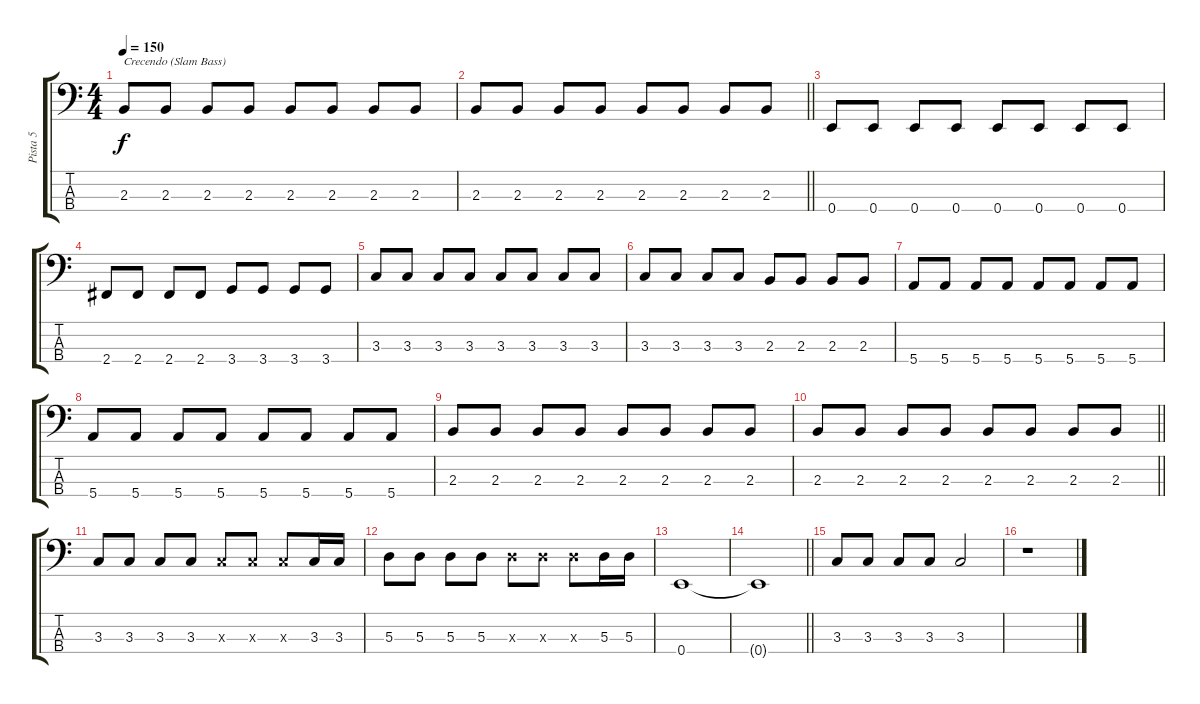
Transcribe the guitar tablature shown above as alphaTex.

\track ("Pista 5" "Pista 5") {instrument electricbassfinger}
\staff {score tabs}
\tuning (G2 D2 A1 E1) {hide}
\ts (4 4)
\tempo 150
\clef f4
\ks c
2.3.8{txt "Crecendo (Slam Bass)" dy f} 2.3.8 2.3.8 2.3.8 2.3.8 2.3.8 2.3.8 2.3.8 |
\barLineRight lightlight
2.3.8 2.3.8 2.3.8 2.3.8 2.3.8 2.3.8 2.3.8 2.3.8 |
0.4.8 0.4.8 0.4.8 0.4.8 0.4.8 0.4.8 0.4.8 0.4.8 |
2.4.8 2.4.8 2.4.8 2.4.8 3.4.8 3.4.8 3.4.8 3.4.8 |
3.3.8 3.3.8 3.3.8 3.3.8 3.3.8 3.3.8 3.3.8 3.3.8 |
3.3.8 3.3.8 3.3.8 3.3.8 2.3.8 2.3.8 2.3.8 2.3.8 |
5.4.8 5.4.8 5.4.8 5.4.8 5.4.8 5.4.8 5.4.8 5.4.8 |
5.4.8 5.4.8 5.4.8 5.4.8 5.4.8 5.4.8 5.4.8 5.4.8 |
2.3.8 2.3.8 2.3.8 2.3.8 2.3.8 2.3.8 2.3.8 2.3.8 |
\barLineRight lightlight
2.3.8 2.3.8 2.3.8 2.3.8 2.3.8 2.3.8 2.3.8 2.3.8 |
3.3.8 3.3.8 3.3.8 3.3.8 3.3{x}.8 3.3{x}.8 3.3{x}.8 3.3.16 3.3.16 |
5.3.8 5.3.8 5.3.8 5.3.8 5.3{x}.8 5.3{x}.8 5.3{x}.8 5.3.16 5.3.16 |
0.4.1 |
\barLineRight lightlight
0.4{t}.1 |
3.3.8 3.3.8 3.3.8 3.3.8 3.3.2 |
r.1
